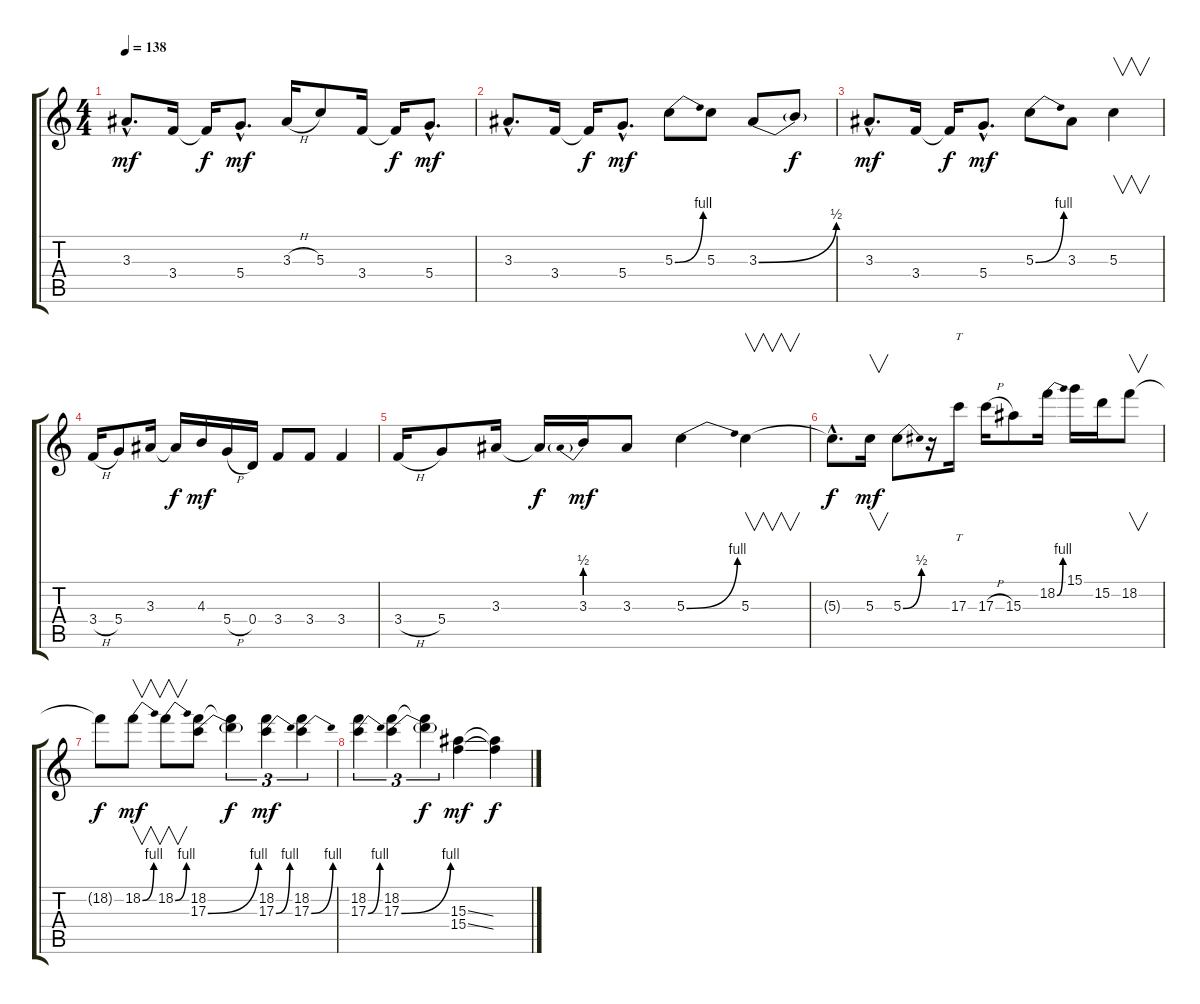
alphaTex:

\track "" {instrument distortionguitar}
\staff {score tabs}
\tuning (E4 B3 G3 D3 A2 E2) {hide}
\ts (4 4)
\tempo 138
\clef g2
\ks c
3.3{hac}.8{d dy mf instrument distortionguitar} 3.4.16 3.4{t}.16{dy f} 5.4{hac}.8{d dy mf} 3.3{h}.16 5.3.8 3.4.16 3.4{t}.16{dy f} 5.4{hac}.8{d dy mf} |
3.3{hac}.8{d} 3.4.16 3.4{t}.16{dy f} 5.4{hac}.8{d dy mf} 5.3{be (bend 0 0 60 4)}.8 5.3.8 3.3{be (bend 0 0 60 2)}.8 3.3{t}.8{dy f} |
3.3{hac}.8{d dy mf} 3.4.16 3.4{t}.16{dy f} 5.4{hac}.8{d dy mf} 5.3{be (bend 0 0 60 4)}.8 3.3.8 5.3.4{v} |
3.4{h}.16 5.4.8 3.3.16 3.3{t}.16{dy f} 4.3.16{dy mf} 5.4{h}.16 0.4.16 3.4.8 3.4.8 3.4.4 |
3.4{h}.16 5.4.8 3.3.16 3.3{t}.16{dy f} 3.3{be (prebend 0 2 60 2)}.16{dy mf} 3.3.8 5.3{be (bend 0 0 60 4)}.4 5.3.4{v} |
5.3{hac t}.8{d dy f} 5.3.16{v dy mf} 5.3{be (bend 0 0 60 2)}.8 r.16 17.3.16{tt} 17.3{h}.16 15.3.8 18.2{be (bend 0 0 60 4)}.16 15.1.16 15.2.16 18.2.8{v} |
18.2{t}.8{dy f} 18.2{be (bend 0 0 60 4)}.8{v dy mf} 18.2{be (bend 0 0 60 4)}.8{v} (18.2 17.3{be (bend 0 0 60 4)}).8 (18.2{t} 17.3{t}).4{tu (3 2) dy f} (18.2 17.3{be (bend 0 0 60 4)}).4{tu (3 2) dy mf} (18.2 17.3{be (bend 0 0 60 4)}).4{tu (3 2)} |
(18.2 17.3{be (bend 0 0 60 4)}).4{tu (3 2)} (18.2 17.3{be (bend 0 0 60 4)}).4{tu (3 2)} (18.2{t} 17.3{t}).4{tu (3 2) dy f} (15.3{ss} 15.4{ss}).4{dy mf} (15.3{t} 15.4{t}).4{dy f}
